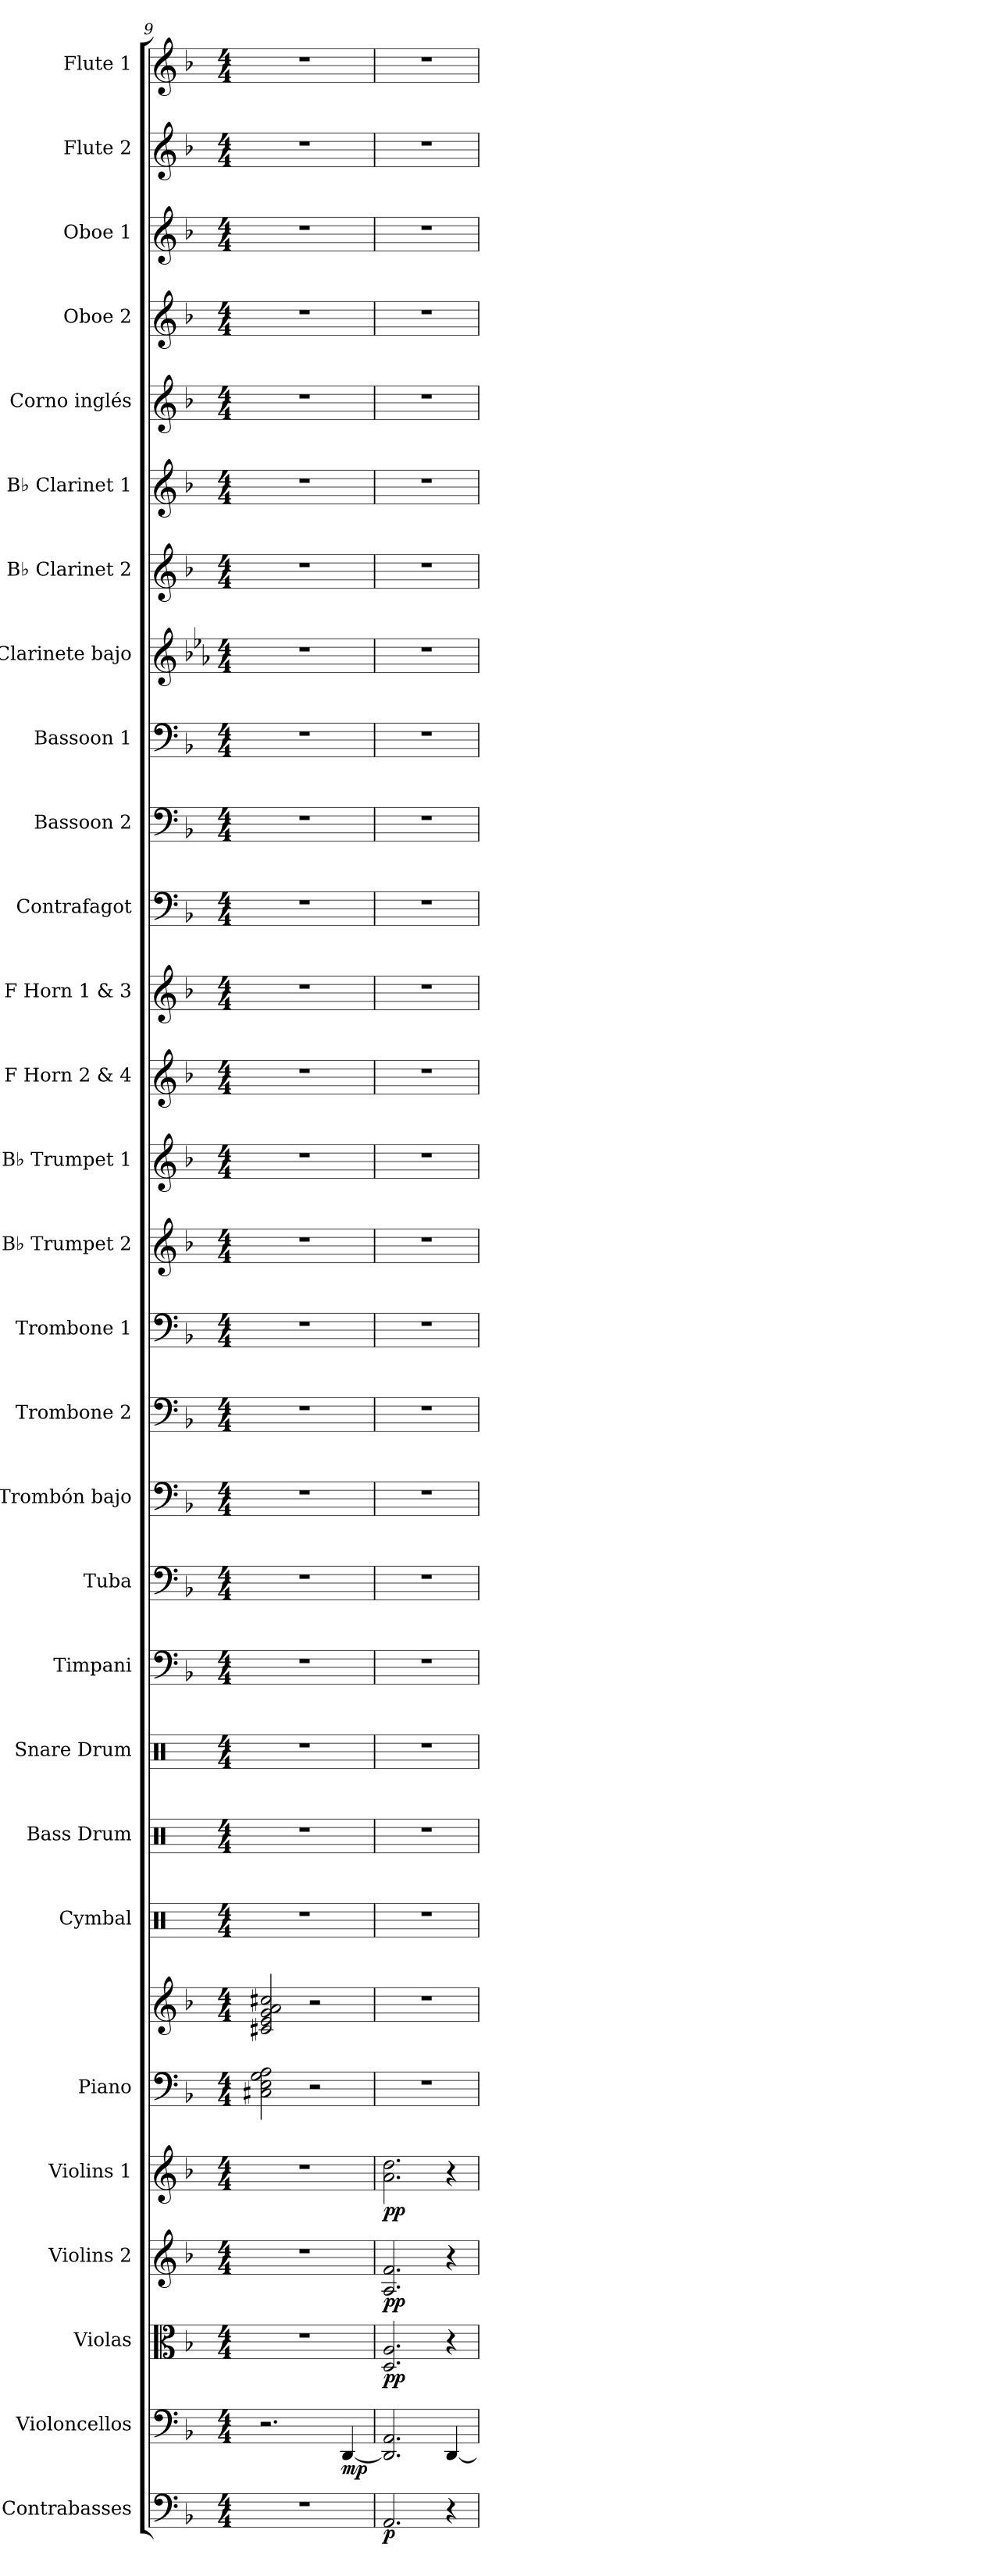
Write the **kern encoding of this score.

**kern	**dynam	**kern	**dynam	**kern	**dynam	**kern	**dynam	**kern	**dynam	**kern	**kern	**kern	**kern	**kern	**kern	**kern	**kern	**kern	**kern	**kern	**kern	**kern	**kern	**kern	**kern	**kern	**kern	**kern	**kern	**kern	**kern	**kern	**kern	**kern
*part29	*part29	*part28	*part28	*part27	*part27	*part26	*part26	*part25	*part25	*part24	*part24	*part23	*part22	*part21	*part20	*part19	*part18	*part17	*part16	*part15	*part14	*part13	*part12	*part11	*part10	*part9	*part8	*part7	*part6	*part5	*part4	*part3	*part2	*part1
*staff30	*staff30	*staff29	*staff29	*staff28	*staff28	*staff27	*staff27	*staff26	*staff26	*staff25	*staff24	*staff23	*staff22	*staff21	*staff20	*staff19	*staff18	*staff17	*staff16	*staff15	*staff14	*staff13	*staff12	*staff11	*staff10	*staff9	*staff8	*staff7	*staff6	*staff5	*staff4	*staff3	*staff2	*staff1
*I"Contrabasses	*	*I"Violoncellos	*	*I"Violas	*	*I"Violins 2	*	*I"Violins 1	*	*I"Piano	*	*I"Cymbal	*I"Bass Drum	*I"Snare Drum	*I"Timpani	*I"Tuba	*I"Trombón bajo	*I"Trombone 2	*I"Trombone 1	*I"B♭ Trumpet 2	*I"B♭ Trumpet 1	*I"F Horn 2 &amp; 4	*I"F Horn 1 &amp; 3	*I"Contrafagot	*I"Bassoon 2	*I"Bassoon 1	*I"Clarinete bajo	*I"B♭ Clarinet 2	*I"B♭ Clarinet 1	*I"Corno inglés	*I"Oboe 2	*I"Oboe 1	*I"Flute 2	*I"Flute 1
*I'Cbs.	*	*I'Vcs.	*	*I'Vlas.	*	*I'Vlns. 2	*	*I'Vlns. 1	*	*I'Pno.	*	*I'Cym.	*I'B. Dr.	*I'Sn. Dr.	*I'Timp.	*I'Tba.	*I'Tbn. B.	*I'Tbn. 2	*I'Tbn. 1	*I'B♭ Tpt. 2	*I'B♭ Tpt. 1	*I'F Hn. 2 4	*I'F Hn. 1 3	*I'Cfag.	*I'Bsn. 2	*I'Bsn. 1	*I'Cl. B.	*I'B♭ Cl. 2	*I'B♭ Cl. 1	*I'Cor. Ingl.	*I'Ob. 2	*I'Ob. 1	*I'Fl. 2	*I'Fl. 1
*clefF4	*	*clefF4	*	*clefC3	*	*clefG2	*	*clefG2	*	*clefF4	*clefG2	*clefX	*clefX	*clefX	*clefF4	*clefF4	*clefF4	*clefF4	*clefF4	*clefG2	*clefG2	*clefG2	*clefG2	*clefF4	*clefF4	*clefF4	*clefG2	*clefG2	*clefG2	*clefG2	*clefG2	*clefG2	*clefG2	*clefG2
*ITrd7c12	*	*	*	*	*	*	*	*	*	*	*	*	*	*	*	*	*	*	*	*ITrd1c2	*ITrd1c2	*ITrd4c7	*ITrd4c7	*ITrd7c12	*	*	*ITrd8c14	*ITrd1c2	*ITrd1c2	*ITrd4c7	*	*	*	*
*k[b-]	*	*k[b-]	*	*k[b-]	*	*k[b-]	*	*k[b-]	*	*k[b-]	*k[b-]	*k[]	*k[]	*k[]	*k[b-]	*k[b-]	*k[b-]	*k[b-]	*k[b-]	*k[b-e-a-]	*k[b-e-a-]	*k[b-e-]	*k[b-e-]	*k[b-]	*k[b-]	*k[b-]	*k[b-e-a-]	*k[b-e-a-]	*k[b-e-a-]	*k[b-e-]	*k[b-]	*k[b-]	*k[b-]	*k[b-]
*M4/4	*	*M4/4	*	*M4/4	*	*M4/4	*	*M4/4	*	*M4/4	*M4/4	*M4/4	*M4/4	*M4/4	*M4/4	*M4/4	*M4/4	*M4/4	*M4/4	*M4/4	*M4/4	*M4/4	*M4/4	*M4/4	*M4/4	*M4/4	*M4/4	*M4/4	*M4/4	*M4/4	*M4/4	*M4/4	*M4/4	*M4/4
=9	=9	=9	=9	=9	=9	=9	=9	=9	=9	=9	=9	=9	=9	=9	=9	=9	=9	=9	=9	=9	=9	=9	=9	=9	=9	=9	=9	=9	=9	=9	=9	=9	=9	=9
1r	.	2.r	.	1r	.	1r	.	1r	.	2C#X\ 2E\ 2G\ 2A\	2c#X/ 2e/ 2g/ 2a/ 2cc#X/	1r	1r	1r	1r	1r	1r	1r	1r	1r	1r	1r	1r	1r	1r	1r	1r	1r	1r	1r	1r	1r	1r	1r
.	.	.	.	.	.	.	.	.	.	2r	2r	.	.	.	.	.	.	.	.	.	.	.	.	.	.	.	.	.	.	.	.	.	.	.
!	!	!	!LO:DY:b	!	!	!	!	!	!	!	!	!	!	!	!	!	!	!	!	!	!	!	!	!	!	!	!	!	!	!	!	!	!	!
.	.	[4DD/	mp	.	.	.	.	.	.	.	.	.	.	.	.	.	.	.	.	.	.	.	.	.	.	.	.	.	.	.	.	.	.	.
=10	=10	=10	=10	=10	=10	=10	=10	=10	=10	=10	=10	=10	=10	=10	=10	=10	=10	=10	=10	=10	=10	=10	=10	=10	=10	=10	=10	=10	=10	=10	=10	=10	=10	=10
!	!LO:DY:b	!	!	!	!LO:DY:b	!	!LO:DY:b	!	!LO:DY:b	!	!	!	!	!	!	!	!	!	!	!	!	!	!	!	!	!	!	!	!	!	!	!	!	!
2.AAA/	p	2.DD/] 2.AA/	.	2.D/ 2.A/	pp	2.A/ 2.f/	pp	2.a\ 2.dd\	pp	1r	1r	1r	1r	1r	1r	1r	1r	1r	1r	1r	1r	1r	1r	1r	1r	1r	1r	1r	1r	1r	1r	1r	1r	1r
4r	.	[4DD/	.	4r	.	4r	.	4r	.	.	.	.	.	.	.	.	.	.	.	.	.	.	.	.	.	.	.	.	.	.	.	.	.	.
=	=	=	=	=	=	=	=	=	=	=	=	=	=	=	=	=	=	=	=	=	=	=	=	=	=	=	=	=	=	=	=	=	=	=
*-	*-	*-	*-	*-	*-	*-	*-	*-	*-	*-	*-	*-	*-	*-	*-	*-	*-	*-	*-	*-	*-	*-	*-	*-	*-	*-	*-	*-	*-	*-	*-	*-	*-	*-
